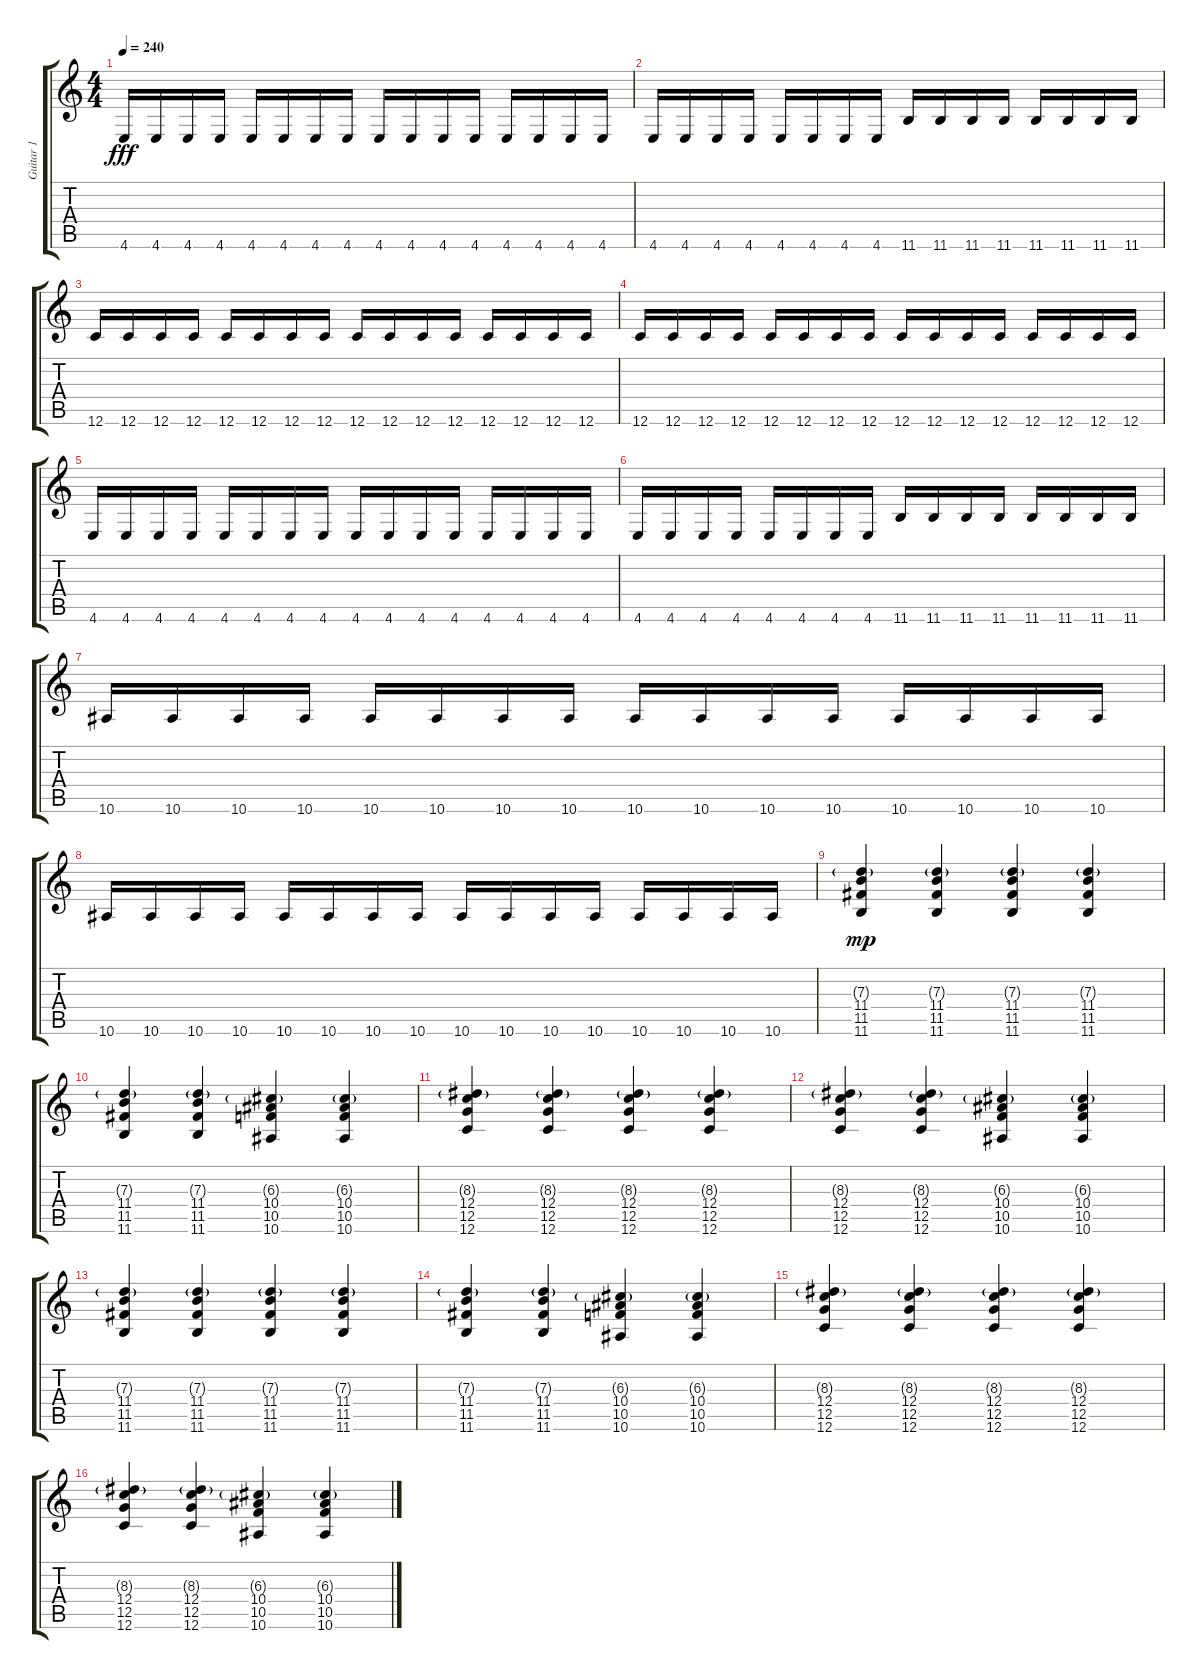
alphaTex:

\track ("Guitar 1" "Guitar 1") {instrument distortionguitar}
\staff {score tabs}
\tuning (G4 C4 G3 C3 G2 C2) {hide}
\ts (4 4)
\tempo 240
\clef g2
\ks c
4.6.16{dy fff} 4.6.16 4.6.16 4.6.16 4.6.16 4.6.16 4.6.16 4.6.16 4.6.16 4.6.16 4.6.16 4.6.16 4.6.16 4.6.16 4.6.16 4.6.16 |
4.6.16 4.6.16 4.6.16 4.6.16 4.6.16 4.6.16 4.6.16 4.6.16 11.6.16 11.6.16 11.6.16 11.6.16 11.6.16 11.6.16 11.6.16 11.6.16 |
12.6.16 12.6.16 12.6.16 12.6.16 12.6.16 12.6.16 12.6.16 12.6.16 12.6.16 12.6.16 12.6.16 12.6.16 12.6.16 12.6.16 12.6.16 12.6.16 |
12.6.16 12.6.16 12.6.16 12.6.16 12.6.16 12.6.16 12.6.16 12.6.16 12.6.16 12.6.16 12.6.16 12.6.16 12.6.16 12.6.16 12.6.16 12.6.16 |
4.6.16 4.6.16 4.6.16 4.6.16 4.6.16 4.6.16 4.6.16 4.6.16 4.6.16 4.6.16 4.6.16 4.6.16 4.6.16 4.6.16 4.6.16 4.6.16 |
4.6.16 4.6.16 4.6.16 4.6.16 4.6.16 4.6.16 4.6.16 4.6.16 11.6.16 11.6.16 11.6.16 11.6.16 11.6.16 11.6.16 11.6.16 11.6.16 |
10.6.16 10.6.16 10.6.16 10.6.16 10.6.16 10.6.16 10.6.16 10.6.16 10.6.16 10.6.16 10.6.16 10.6.16 10.6.16 10.6.16 10.6.16 10.6.16 |
10.6.16 10.6.16 10.6.16 10.6.16 10.6.16 10.6.16 10.6.16 10.6.16 10.6.16 10.6.16 10.6.16 10.6.16 10.6.16 10.6.16 10.6.16 10.6.16 |
(7.3{g} 11.4 11.5 11.6).4{dy mp} (7.3{g} 11.4 11.5 11.6).4 (7.3{g} 11.4 11.5 11.6).4 (7.3{g} 11.4 11.5 11.6).4 |
(7.3{g} 11.4 11.5 11.6).4 (7.3{g} 11.4 11.5 11.6).4 (6.3{g} 10.4 10.5 10.6).4 (6.3{g} 10.4 10.5 10.6).4 |
(8.3{g} 12.4 12.5 12.6).4 (8.3{g} 12.4 12.5 12.6).4 (8.3{g} 12.4 12.5 12.6).4 (8.3{g} 12.4 12.5 12.6).4 |
(8.3{g} 12.4 12.5 12.6).4 (8.3{g} 12.4 12.5 12.6).4 (6.3{g} 10.4 10.5 10.6).4 (6.3{g} 10.4 10.5 10.6).4 |
(7.3{g} 11.4 11.5 11.6).4 (7.3{g} 11.4 11.5 11.6).4 (7.3{g} 11.4 11.5 11.6).4 (7.3{g} 11.4 11.5 11.6).4 |
(7.3{g} 11.4 11.5 11.6).4 (7.3{g} 11.4 11.5 11.6).4 (6.3{g} 10.4 10.5 10.6).4 (6.3{g} 10.4 10.5 10.6).4 |
(8.3{g} 12.4 12.5 12.6).4 (8.3{g} 12.4 12.5 12.6).4 (8.3{g} 12.4 12.5 12.6).4 (8.3{g} 12.4 12.5 12.6).4 |
(8.3{g} 12.4 12.5 12.6).4 (8.3{g} 12.4 12.5 12.6).4 (6.3{g} 10.4 10.5 10.6).4 (6.3{g} 10.4 10.5 10.6).4
